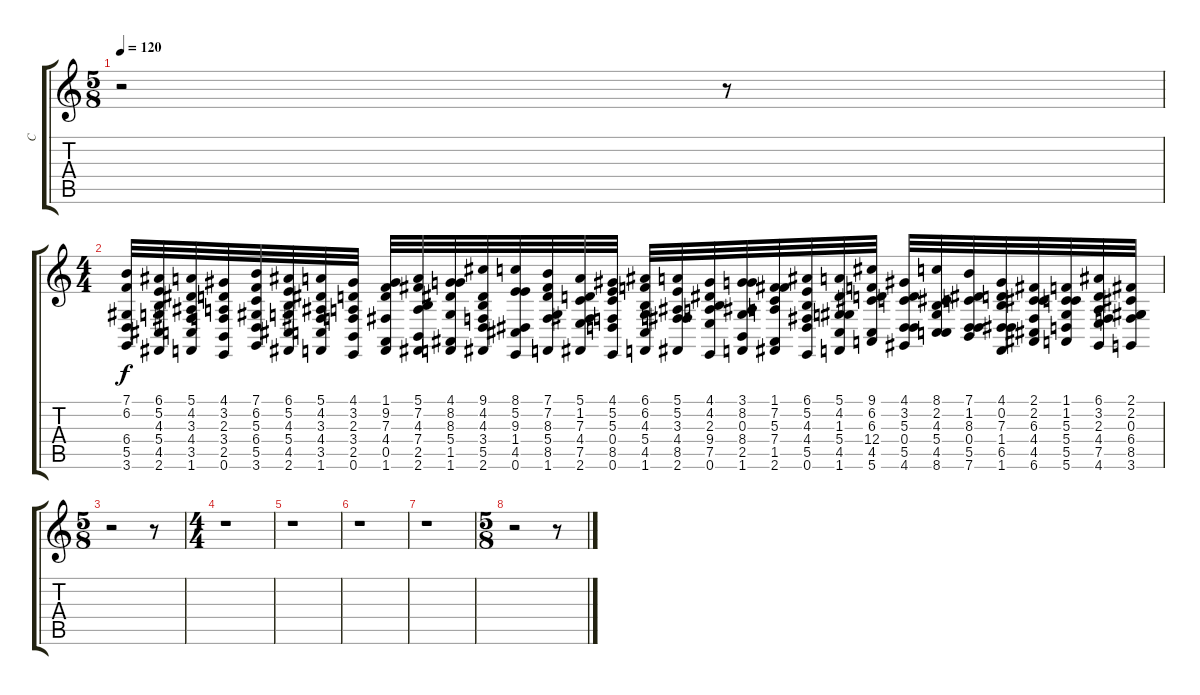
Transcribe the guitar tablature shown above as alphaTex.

\track ("C" "C") {instrument acousticgrandpiano}
\staff {score tabs}
\tuning (E4 B3 G3 D3 A2 E2) {hide}
\ts (5 8)
\tempo 120
\clef g2
\ks c
r.2{dy f} r.8 |
\ts (4 4)
(7.1 6.2 6.4 5.5 3.6).32 (6.1 5.2 4.3 5.4 4.5 2.6).32 (5.1 4.2 3.3 4.4 3.5 1.6).32 (4.1 3.2 2.3 3.4 2.5 0.6).32 (7.1 6.2 5.3 6.4 5.5 3.6).32 (6.1 5.2 4.3 5.4 4.5 2.6).32 (5.1 4.2 3.3 4.4 3.5 1.6).32 (4.1 3.2 2.3 3.4 2.5 0.6).32 (1.1 9.2 7.3 4.4 0.5 1.6).32 (5.1 7.2 4.3 7.4 2.5 2.6).32 (4.1 8.2 8.3 5.4 1.5 1.6).32 (9.1 4.2 4.3 3.4 5.5 2.6).32 (8.1 5.2 9.3 1.4 4.5 0.6).32 (7.1 7.2 8.3 5.4 8.5 1.6).32 (5.1 1.2 7.3 4.4 7.5 2.6).32 (4.1 5.2 5.3 0.4 8.5 0.6).32 (6.1 6.2 4.3 5.4 4.5 1.6).32 (5.1 5.2 3.3 4.4 8.5 2.6).32 (4.1 4.2 2.3 9.4 7.5 0.6).32 (3.1 8.2 0.3 8.4 2.5 1.6).32 (1.1 7.2 5.3 7.4 1.5 2.6).32 (6.1 5.2 4.3 4.4 5.5 0.6).32 (5.1 4.2 1.3 5.4 4.5 1.6).32 (9.1 6.2 6.3 12.4 4.5 5.6).32 (4.1 3.2 5.3 0.4 5.5 4.6).32 (8.1 2.2 4.3 5.4 4.5 8.6).32 (7.1 1.2 8.3 0.4 5.5 7.6).32 (4.1 0.2 7.3 1.4 6.5 1.6).32 (2.1 2.2 6.3 4.4 4.5 6.6).32 (1.1 1.2 5.3 5.4 5.5 5.6).32 (6.1 3.2 2.3 4.4 7.5 4.6).32 (2.1 2.2 0.3 6.4 8.5 3.6).32 |
\ts (5 8)
r.2 r.8 |
\ts (4 4)
r.1 |
r.1 |
r.1 |
r.1 |
\ts (5 8)
r.2 r.8
